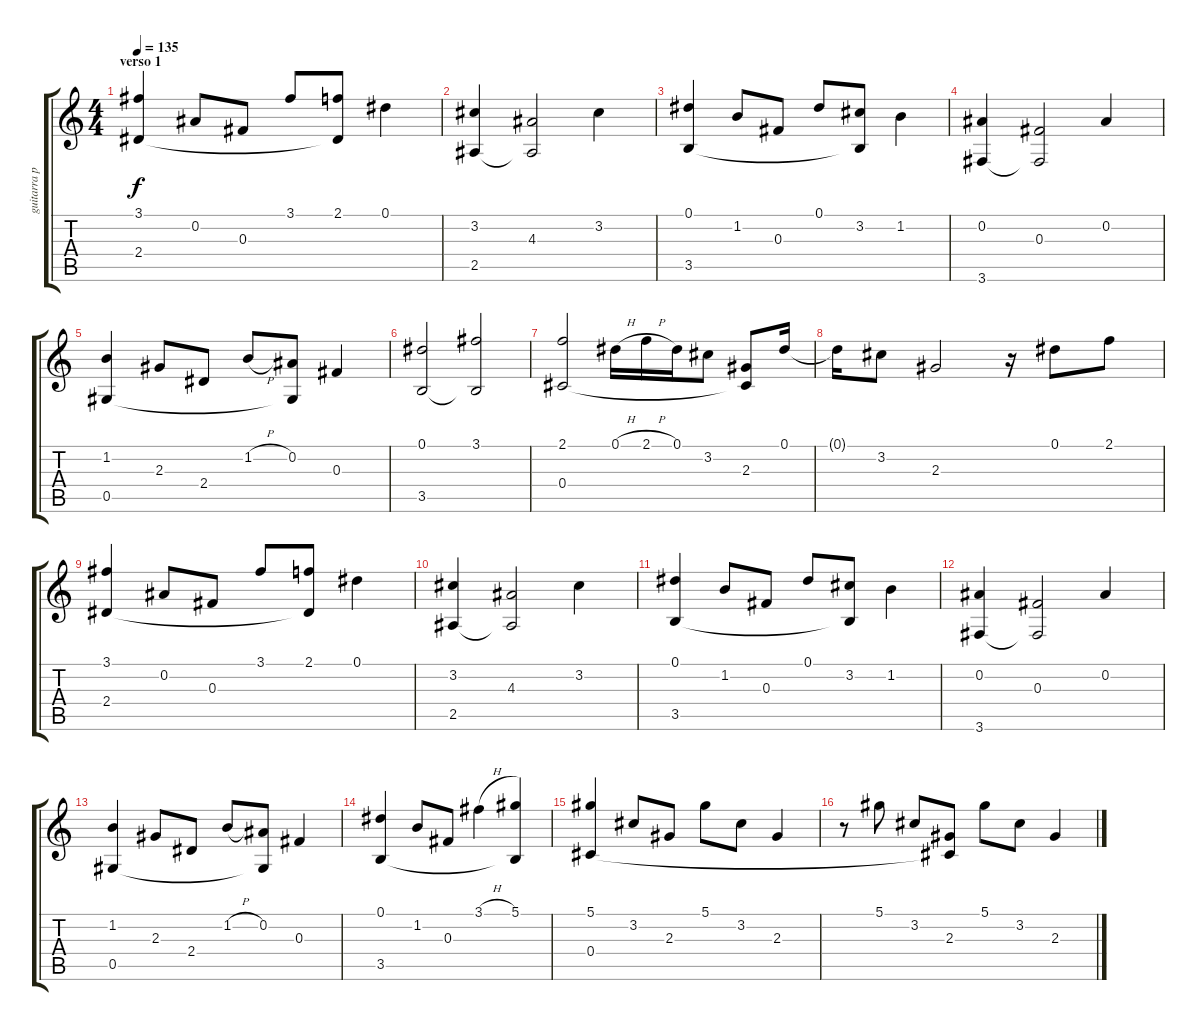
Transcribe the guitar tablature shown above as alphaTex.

\track ("guitarra principal (1)" "guitarra p") {instrument acousticguitarnylon}
\staff {score tabs}
\tuning (Eb4 Bb3 Gb3 Db3 Ab2 Eb2) {hide}
\ts (4 4)
\section ("" "verso 1")
\tempo 135
\clef g2
\ks c
(3.1 2.4).4{dy f} 0.2.8 0.3.8 3.1.8 (2.1 2.4{t}).8 0.1.4 |
(3.2 2.5).4 (4.3 2.5{t}).2 3.2.4 |
(0.1 3.5).4 1.2.8 0.3.8 0.1.8 (3.2 3.5{t}).8 1.2.4 |
(0.2 3.6).4 (0.3 3.6{t}).2 0.2.4 |
(1.2 0.5).4 2.3.8 2.4.8 1.2{h}.8 (0.2 0.5{t}).8 0.3.4 |
(0.1 3.5).2 (3.1 3.5{t}).2 |
(2.1 0.4).2 0.1{h}.16 2.1{h}.16 0.1.16 3.2.8 (2.3 0.4{t}).8 0.1.16 |
0.1{t}.16 3.2.8 2.3.2 r.16 0.1.8 2.1.8 |
(3.1 2.4).4 0.2.8 0.3.8 3.1.8 (2.1 2.4{t}).8 0.1.4 |
(3.2 2.5).4 (4.3 2.5{t}).2 3.2.4 |
(0.1 3.5).4 1.2.8 0.3.8 0.1.8 (3.2 3.5{t}).8 1.2.4 |
(0.2 3.6).4 (0.3 3.6{t}).2 0.2.4 |
(1.2 0.5).4 2.3.8 2.4.8 1.2{h}.8 (0.2 0.5{t}).8 0.3.4 |
(0.1 3.5).4 1.2.8 0.3.8 3.1{h}.4 (5.1 3.5{t}).4 |
(5.1 0.4).4 3.2.8 2.3.8 5.1.8 3.2.8 2.3.4 |
r.8 5.1.8 3.2.8 (2.3 0.4{t}).8 5.1.8 3.2.8 2.3.4
